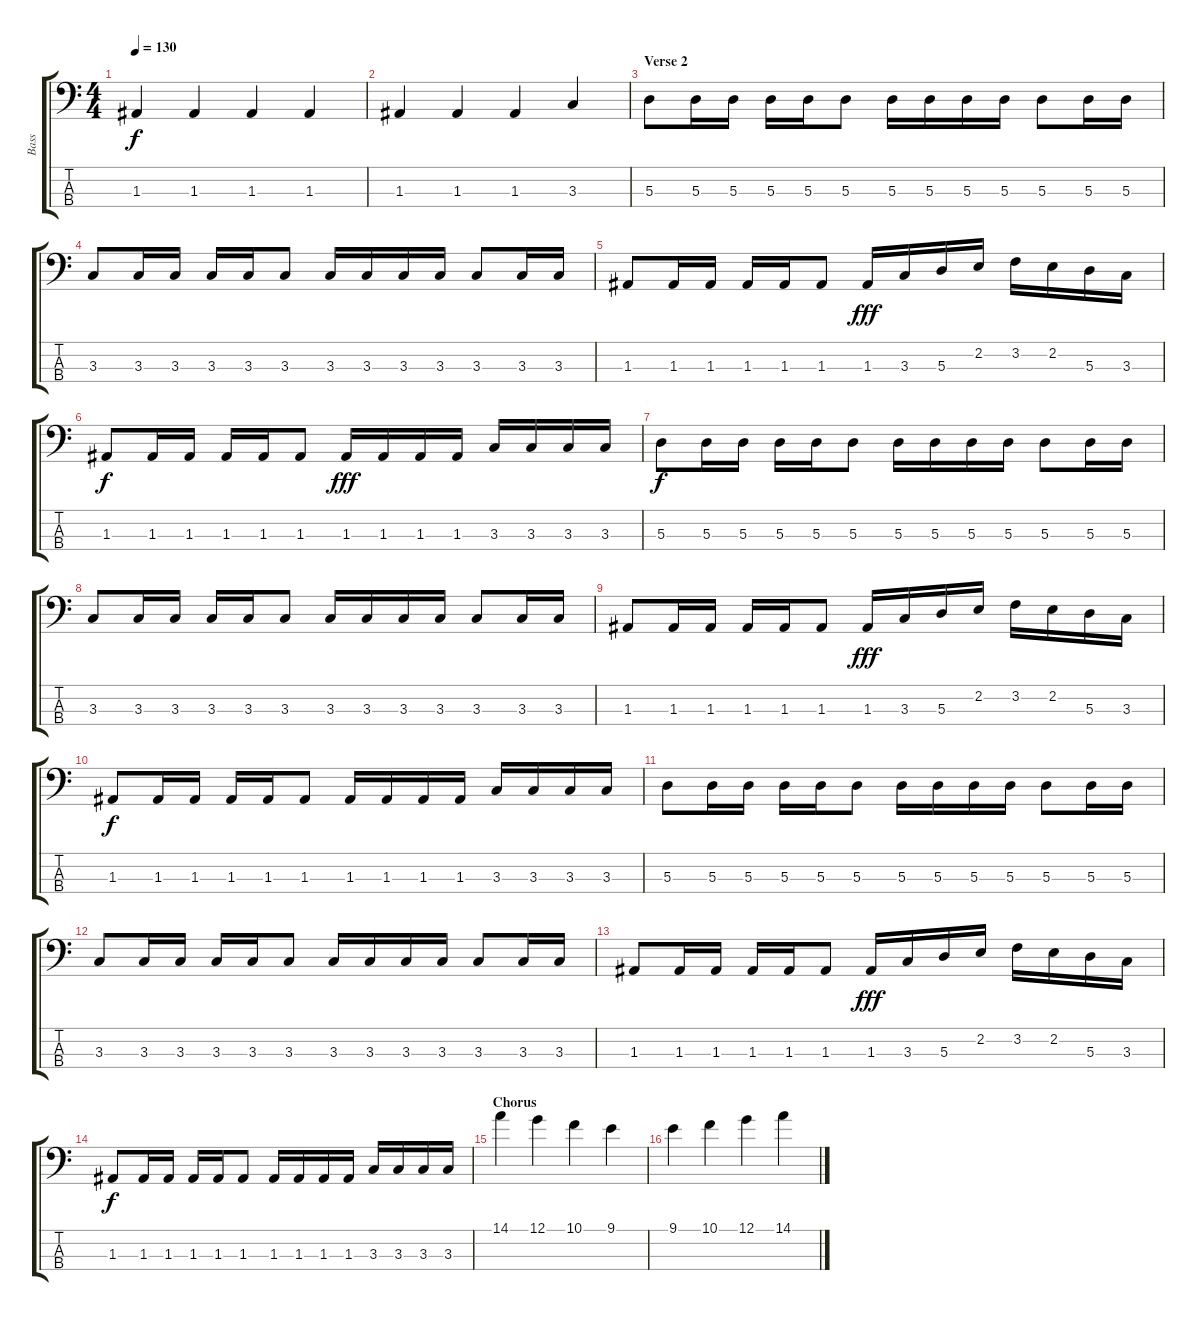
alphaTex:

\track ("Bass" "Bass") {instrument electricbasspick}
\staff {score tabs}
\tuning (G2 D2 A1 E1) {hide}
\ts (4 4)
\tempo 130
\clef f4
\ks c
1.3.4{dy f} 1.3.4 1.3.4 1.3.4 |
1.3.4 1.3.4 1.3.4 3.3.4 |
\section ("" "Verse 2")
5.3.8 5.3.16 5.3.16 5.3.16 5.3.16 5.3.8 5.3.16 5.3.16 5.3.16 5.3.16 5.3.8 5.3.16 5.3.16 |
3.3.8 3.3.16 3.3.16 3.3.16 3.3.16 3.3.8 3.3.16 3.3.16 3.3.16 3.3.16 3.3.8 3.3.16 3.3.16 |
1.3.8 1.3.16 1.3.16 1.3.16 1.3.16 1.3.8 1.3.16{dy fff} 3.3.16 5.3.16 2.2.16 3.2.16 2.2.16 5.3.16 3.3.16 |
1.3.8{dy f} 1.3.16 1.3.16 1.3.16 1.3.16 1.3.8 1.3.16{dy fff} 1.3.16 1.3.16 1.3.16 3.3.16 3.3.16 3.3.16 3.3.16 |
5.3.8{dy f} 5.3.16 5.3.16 5.3.16 5.3.16 5.3.8 5.3.16 5.3.16 5.3.16 5.3.16 5.3.8 5.3.16 5.3.16 |
3.3.8 3.3.16 3.3.16 3.3.16 3.3.16 3.3.8 3.3.16 3.3.16 3.3.16 3.3.16 3.3.8 3.3.16 3.3.16 |
1.3.8 1.3.16 1.3.16 1.3.16 1.3.16 1.3.8 1.3.16{dy fff} 3.3.16 5.3.16 2.2.16 3.2.16 2.2.16 5.3.16 3.3.16 |
1.3.8{dy f} 1.3.16 1.3.16 1.3.16 1.3.16 1.3.8 1.3.16 1.3.16 1.3.16 1.3.16 3.3.16 3.3.16 3.3.16 3.3.16 |
5.3.8 5.3.16 5.3.16 5.3.16 5.3.16 5.3.8 5.3.16 5.3.16 5.3.16 5.3.16 5.3.8 5.3.16 5.3.16 |
3.3.8 3.3.16 3.3.16 3.3.16 3.3.16 3.3.8 3.3.16 3.3.16 3.3.16 3.3.16 3.3.8 3.3.16 3.3.16 |
1.3.8 1.3.16 1.3.16 1.3.16 1.3.16 1.3.8 1.3.16{dy fff} 3.3.16 5.3.16 2.2.16 3.2.16 2.2.16 5.3.16 3.3.16 |
1.3.8{dy f} 1.3.16 1.3.16 1.3.16 1.3.16 1.3.8 1.3.16 1.3.16 1.3.16 1.3.16 3.3.16 3.3.16 3.3.16 3.3.16 |
\section ("" "Chorus")
14.1.4 12.1.4 10.1.4 9.1.4 |
9.1.4 10.1.4 12.1.4 14.1.4
